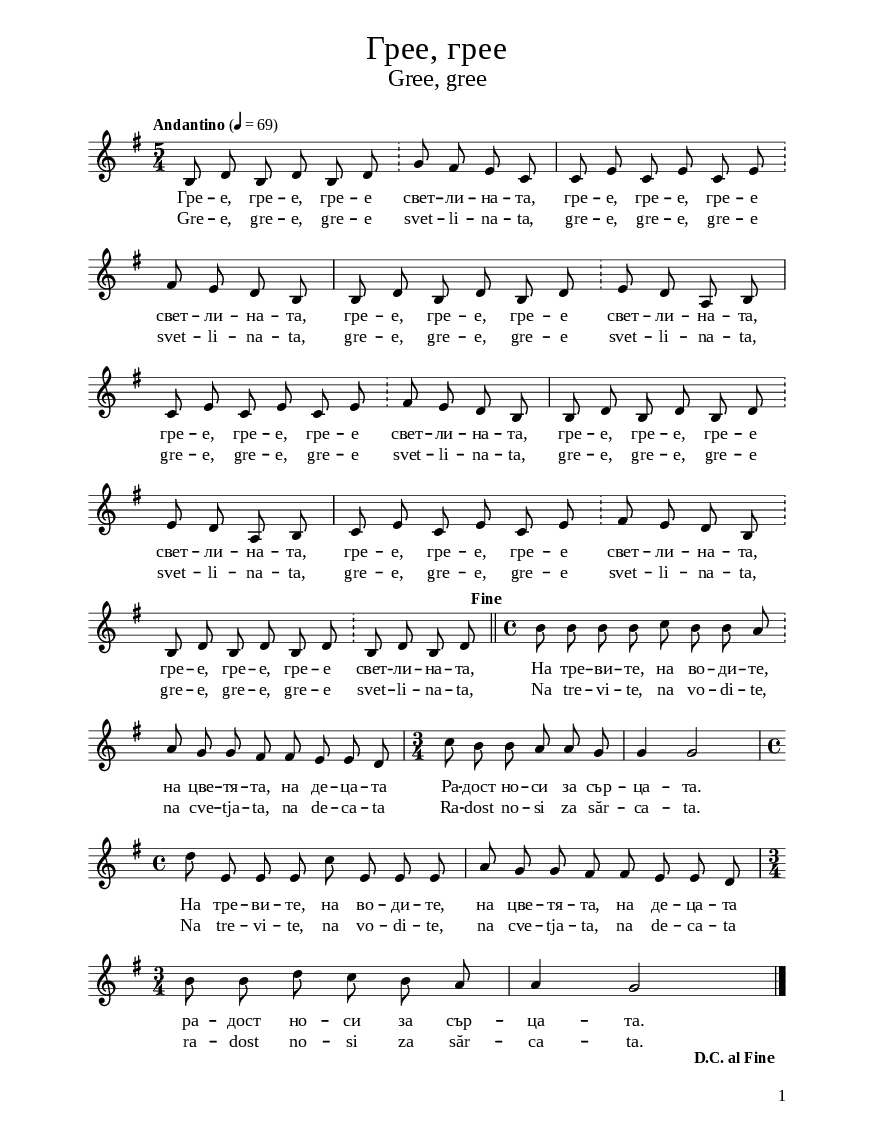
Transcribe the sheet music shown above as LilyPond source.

\version "2.24.1"

% include paper part and global functions
\include "include/globals.ily"

\bookpart {
  \label #'ref078
  \tocItem \markup "Грее, грее – Gree, gree"
  \include "include/bookpart-paper.ily"
  \score {
    \include "include/score-layout.ily"

    \new Voice \relative c' {
      \clef treble
      \key g \major
      \time 5/4
      \tempoFunc "Andantino" 4 "69"
      \override Staff.BarLine.gap = 0.6

      \autoBeamOff
      b8 d b8 d b8 d  \bar "!" g fis e c | c e c e c e   \bar "!"  \break

      fis8 e d b | b d b d b d \bar "!"  e d a b | \break

      c e c e c e  \bar "!"  fis8 e8 d8 b8 | b8 d8 b8 d8 b d  \bar "!"  \break

      e8 d a b | c e c e c e \bar "!"  fis e d b  \bar "!"  \break

      b d b d b d  \bar "!" b d b \tempo "   Fine"  d  \bar "||" | \time 4/4 b'b b b c b b a   \bar "!"  \break

      a8 g g fis fis e e d | \time 3/4 c' b b a a g | g 4 g2 | \break

      \time 4/4 d'8 e, e e c' e, e e | a g g fis fis e e d | \break

      \time 3/4 b' b d c b a | a4 g2 | \bar "|."


    }

    \addlyrics {
      Гре -- е, гре -- е, гре -- е свет -- ли -- на -- та,

      гре -- е, гре -- е, гре -- е свет -- ли -- на -- та,

      гре -- е, гре -- е, гре -- е свет -- ли -- на -- та,

      гре -- е, гре -- е, гре -- е свет -- ли -- на -- та,

      гре -- е, гре -- е, гре -- е свет -- ли -- на -- та,

      гре -- е, гре -- е, гре -- е свет -- ли -- на -- та,

      гре -- е, гре -- е, гре -- е свет -- ли -- на -- та,

      На тре --  ви -- те, на во -- ди -- те,

      на цве -- тя -- та, на де -- ца -- та

      Ра -- дост но -- си за сър -- ца -- та.

      На тре -- ви -- те, на во -- ди -- те,

      на цве -- тя -- та, на де -- ца -- та

      ра -- дост но -- си за сър -- ца -- та.}
    \addlyrics {
      Gre -- e, gre -- e, gre -- e svet -- li -- na -- ta,

      gre -- e, gre -- e, gre -- e svet -- li -- na -- ta,

      gre -- e, gre -- e, gre -- e svet -- li -- na -- ta,

      gre -- e, gre -- e, gre -- e svet -- li -- na -- ta,

      gre -- e, gre -- e, gre -- e svet -- li -- na -- ta,

      gre -- e, gre -- e, gre -- e svet -- li -- na -- ta,

      gre -- e, gre -- e, gre -- e svet -- li -- na -- ta,

      Na tre --  vi -- te, na vo -- di -- te,

      na cve -- tja -- ta, na de -- ca -- ta

      Ra -- dost no -- si za săr -- ca -- ta.

      Na tre -- vi -- te, na vo -- di -- te,

      na cve -- tja -- ta, na de -- ca -- ta

      ra -- dost no -- si za săr -- ca -- ta.}



        \header {
          title = \titleFunc "Грее, грее" "Gree, gree"
        }

        \midi{}

      } % score

      \markup \dc-one "D.C. al Fine"

      \pageBreak

      % include foreign translation(s) of the song
      \version "2.20.0"

\markup \fill-line { \fontsize #6 "Es, scheint, es scheint" }
\markup \null
\markup \null
\markup \fontsize #+2.5 {
  \hspace #10
  \override #'(baseline-skip . 2)

  \column {
    \line { " " }
    \line {   "   "Das Licht scheint,}

    \line {   "   "das Licht scheint,}

    \line {   "   "das Licht scheint,}

    \line {   "   "das Licht scheint,}

    \line {   "   "das Licht scheint,}

    \line {   "   "das Licht scheint,}

    \line {   "   "das Licht scheint,}
    \line {   "   " es   scheint, scheint, scheint, scheint, scheint}




  }


}


    } % bookpart
